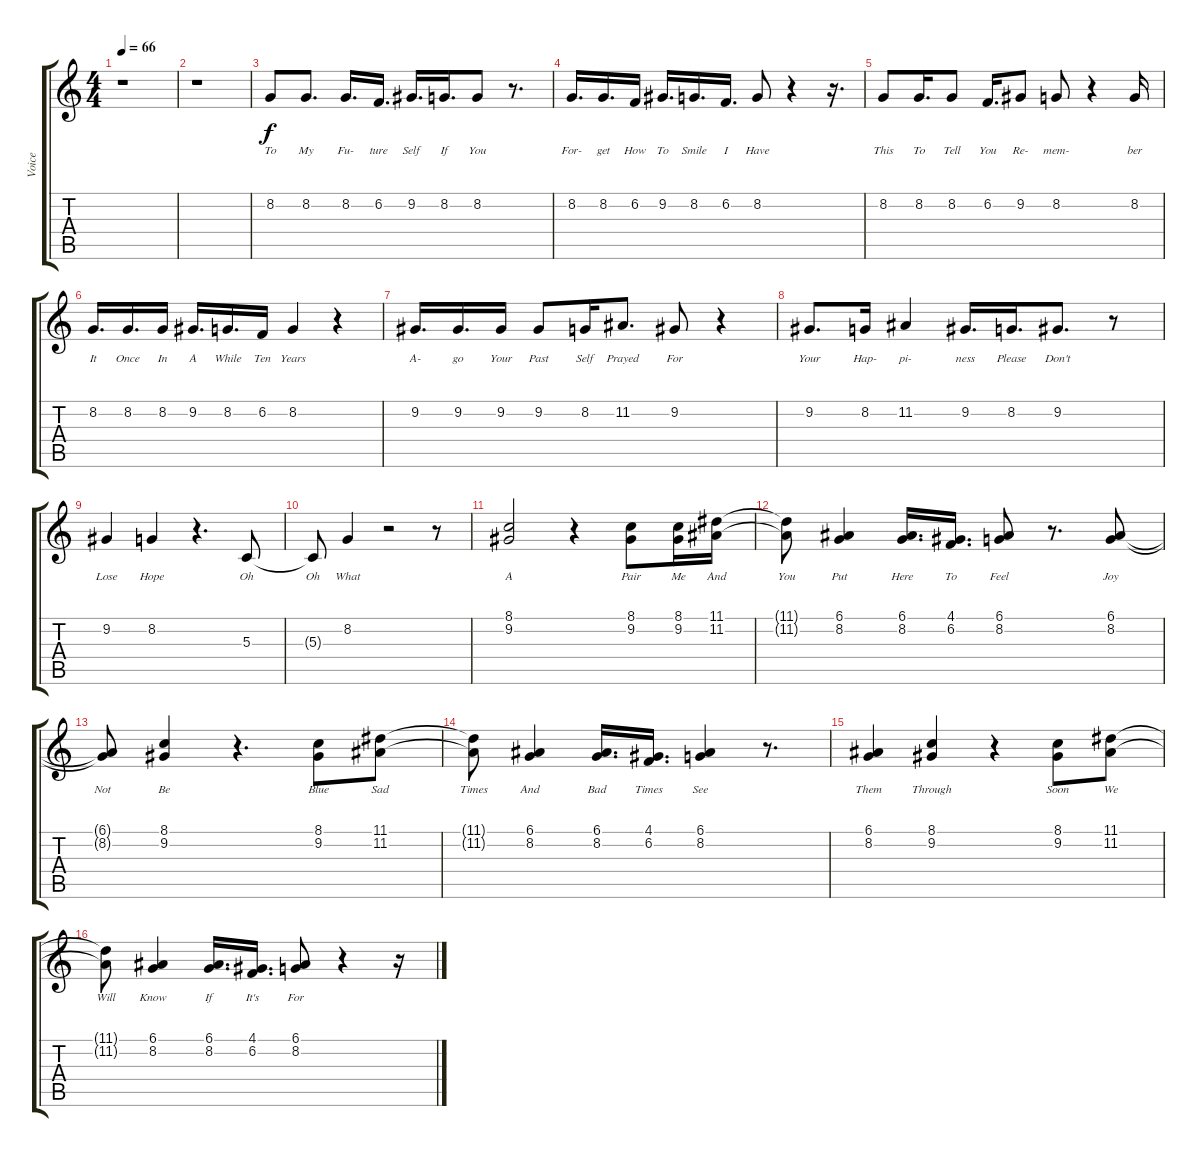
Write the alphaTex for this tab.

\track ("Voice" "Voice") {instrument clarinet}
\staff {score tabs}
\tuning (E4 B3 G3 D3 A2 E2) {hide}
\ts (4 4)
\tempo 66
\clef g2
\ks c
r.1{dy f} |
r.1 |
8.2.8{lyrics (0 "To") lyrics (1 "") lyrics (2 "") lyrics (3 "") lyrics (4 "")} 8.2.8{d lyrics (0 "My") lyrics (1 "") lyrics (2 "") lyrics (3 "") lyrics (4 "")} 8.2.16{d lyrics (0 "Fu-") lyrics (1 "") lyrics (2 "") lyrics (3 "") lyrics (4 "")} 6.2.16{d lyrics (0 "ture") lyrics (1 "") lyrics (2 "") lyrics (3 "") lyrics (4 "")} 9.2.16{d lyrics (0 "Self") lyrics (1 "") lyrics (2 "") lyrics (3 "") lyrics (4 "")} 8.2.16{d lyrics (0 "If") lyrics (1 "") lyrics (2 "") lyrics (3 "") lyrics (4 "")} 8.2.8{lyrics (0 "You") lyrics (1 "") lyrics (2 "") lyrics (3 "") lyrics (4 "")} r.8{d} |
8.2.16{d lyrics (0 "For-") lyrics (1 "") lyrics (2 "") lyrics (3 "") lyrics (4 "")} 8.2.16{d lyrics (0 "get") lyrics (1 "") lyrics (2 "") lyrics (3 "") lyrics (4 "")} 6.2.16{lyrics (0 "How") lyrics (1 "") lyrics (2 "") lyrics (3 "") lyrics (4 "")} 9.2.16{d lyrics (0 "To") lyrics (1 "") lyrics (2 "") lyrics (3 "") lyrics (4 "")} 8.2.16{d lyrics (0 "Smile") lyrics (1 "") lyrics (2 "") lyrics (3 "") lyrics (4 "")} 6.2.16{d lyrics (0 "I") lyrics (1 "") lyrics (2 "") lyrics (3 "") lyrics (4 "")} 8.2.8{lyrics (0 "Have") lyrics (1 "") lyrics (2 "") lyrics (3 "") lyrics (4 "")} r.4 r.16{d} |
8.2.8{lyrics (0 "This") lyrics (1 "") lyrics (2 "") lyrics (3 "") lyrics (4 "")} 8.2.16{d lyrics (0 "To") lyrics (1 "") lyrics (2 "") lyrics (3 "") lyrics (4 "")} 8.2.8{lyrics (0 "Tell") lyrics (1 "") lyrics (2 "") lyrics (3 "") lyrics (4 "")} 6.2.16{d lyrics (0 "You") lyrics (1 "") lyrics (2 "") lyrics (3 "") lyrics (4 "")} 9.2.8{lyrics (0 "Re-") lyrics (1 "") lyrics (2 "") lyrics (3 "") lyrics (4 "")} 8.2.8{lyrics (0 "mem-") lyrics (1 "") lyrics (2 "") lyrics (3 "") lyrics (4 "")} r.4 8.2.16{lyrics (0 "ber") lyrics (1 "") lyrics (2 "") lyrics (3 "") lyrics (4 "")} |
8.2.16{d lyrics (0 "It") lyrics (1 "") lyrics (2 "") lyrics (3 "") lyrics (4 "")} 8.2.16{d lyrics (0 "Once") lyrics (1 "") lyrics (2 "") lyrics (3 "") lyrics (4 "")} 8.2.16{lyrics (0 "In") lyrics (1 "") lyrics (2 "") lyrics (3 "") lyrics (4 "")} 9.2.16{d lyrics (0 "A") lyrics (1 "") lyrics (2 "") lyrics (3 "") lyrics (4 "")} 8.2.16{d lyrics (0 "While") lyrics (1 "") lyrics (2 "") lyrics (3 "") lyrics (4 "")} 6.2.16{lyrics (0 "Ten") lyrics (1 "") lyrics (2 "") lyrics (3 "") lyrics (4 "")} 8.2.4{lyrics (0 "Years") lyrics (1 "") lyrics (2 "") lyrics (3 "") lyrics (4 "")} r.4 |
9.2.16{d lyrics (0 "A-") lyrics (1 "") lyrics (2 "") lyrics (3 "") lyrics (4 "")} 9.2.16{d lyrics (0 "go") lyrics (1 "") lyrics (2 "") lyrics (3 "") lyrics (4 "")} 9.2.16{lyrics (0 "Your") lyrics (1 "") lyrics (2 "") lyrics (3 "") lyrics (4 "")} 9.2.8{lyrics (0 "Past") lyrics (1 "") lyrics (2 "") lyrics (3 "") lyrics (4 "")} 8.2.16{lyrics (0 "Self") lyrics (1 "") lyrics (2 "") lyrics (3 "") lyrics (4 "")} 11.2.8{d lyrics (0 "Prayed") lyrics (1 "") lyrics (2 "") lyrics (3 "") lyrics (4 "")} 9.2.8{lyrics (0 "For") lyrics (1 "") lyrics (2 "") lyrics (3 "") lyrics (4 "")} r.4 |
9.2.8{d lyrics (0 "Your") lyrics (1 "") lyrics (2 "") lyrics (3 "") lyrics (4 "")} 8.2.16{lyrics (0 "Hap-") lyrics (1 "") lyrics (2 "") lyrics (3 "") lyrics (4 "")} 11.2.4{lyrics (0 "pi-") lyrics (1 "") lyrics (2 "") lyrics (3 "") lyrics (4 "")} 9.2.16{d lyrics (0 "ness") lyrics (1 "") lyrics (2 "") lyrics (3 "") lyrics (4 "")} 8.2.16{d lyrics (0 "Please") lyrics (1 "") lyrics (2 "") lyrics (3 "") lyrics (4 "")} 9.2.8{d lyrics (0 "Don't") lyrics (1 "") lyrics (2 "") lyrics (3 "") lyrics (4 "")} r.8 |
9.2.4{lyrics (0 "Lose") lyrics (1 "") lyrics (2 "") lyrics (3 "") lyrics (4 "")} 8.2.4{lyrics (0 "Hope") lyrics (1 "") lyrics (2 "") lyrics (3 "") lyrics (4 "")} r.4{d} 5.3.8{lyrics (0 "Oh") lyrics (1 "") lyrics (2 "") lyrics (3 "") lyrics (4 "")} |
5.3{t}.8{lyrics (0 "Oh") lyrics (1 "") lyrics (2 "") lyrics (3 "") lyrics (4 "")} 8.2.4{lyrics (0 "What") lyrics (1 "") lyrics (2 "") lyrics (3 "") lyrics (4 "")} r.2 r.8 |
(8.1 9.2).2{lyrics (0 "A") lyrics (1 "") lyrics (2 "") lyrics (3 "") lyrics (4 "")} r.4 (8.1 9.2).8{lyrics (0 "Pair") lyrics (1 "") lyrics (2 "") lyrics (3 "") lyrics (4 "")} (8.1 9.2).16{lyrics (0 "Me") lyrics (1 "") lyrics (2 "") lyrics (3 "") lyrics (4 "")} (11.1 11.2).16{lyrics (0 "And") lyrics (1 "") lyrics (2 "") lyrics (3 "") lyrics (4 "")} |
(11.1{t} 11.2{t}).8{lyrics (0 "You") lyrics (1 "") lyrics (2 "") lyrics (3 "") lyrics (4 "")} (6.1 8.2).4{lyrics (0 "Put") lyrics (1 "") lyrics (2 "") lyrics (3 "") lyrics (4 "")} (6.1 8.2).16{d lyrics (0 "Here") lyrics (1 "") lyrics (2 "") lyrics (3 "") lyrics (4 "")} (4.1 6.2).16{d lyrics (0 "To") lyrics (1 "") lyrics (2 "") lyrics (3 "") lyrics (4 "")} (6.1 8.2).8{lyrics (0 "Feel") lyrics (1 "") lyrics (2 "") lyrics (3 "") lyrics (4 "")} r.8{d} (6.1 8.2).8{lyrics (0 "Joy") lyrics (1 "") lyrics (2 "") lyrics (3 "") lyrics (4 "")} |
(6.1{t} 8.2{t}).8{lyrics (0 "Not") lyrics (1 "") lyrics (2 "") lyrics (3 "") lyrics (4 "")} (8.1 9.2).4{lyrics (0 "Be") lyrics (1 "") lyrics (2 "") lyrics (3 "") lyrics (4 "")} r.4{d} (8.1 9.2).8{lyrics (0 "Blue") lyrics (1 "") lyrics (2 "") lyrics (3 "") lyrics (4 "")} (11.1 11.2).8{lyrics (0 "Sad") lyrics (1 "") lyrics (2 "") lyrics (3 "") lyrics (4 "")} |
(11.1{t} 11.2{t}).8{lyrics (0 "Times") lyrics (1 "") lyrics (2 "") lyrics (3 "") lyrics (4 "")} (6.1 8.2).4{lyrics (0 "And") lyrics (1 "") lyrics (2 "") lyrics (3 "") lyrics (4 "")} (6.1 8.2).16{d lyrics (0 "Bad") lyrics (1 "") lyrics (2 "") lyrics (3 "") lyrics (4 "")} (4.1 6.2).16{d lyrics (0 "Times") lyrics (1 "") lyrics (2 "") lyrics (3 "") lyrics (4 "")} (6.1 8.2).4{lyrics (0 "See") lyrics (1 "") lyrics (2 "") lyrics (3 "") lyrics (4 "")} r.8{d} |
(6.1 8.2).4{lyrics (0 "Them") lyrics (1 "") lyrics (2 "") lyrics (3 "") lyrics (4 "")} (8.1 9.2).4{lyrics (0 "Through") lyrics (1 "") lyrics (2 "") lyrics (3 "") lyrics (4 "")} r.4 (8.1 9.2).8{lyrics (0 "Soon") lyrics (1 "") lyrics (2 "") lyrics (3 "") lyrics (4 "")} (11.1 11.2).8{lyrics (0 "We") lyrics (1 "") lyrics (2 "") lyrics (3 "") lyrics (4 "")} |
(11.1{t} 11.2{t}).8{lyrics (0 "Will") lyrics (1 "") lyrics (2 "") lyrics (3 "") lyrics (4 "")} (6.1 8.2).4{lyrics (0 "Know") lyrics (1 "") lyrics (2 "") lyrics (3 "") lyrics (4 "")} (6.1 8.2).16{d lyrics (0 "If") lyrics (1 "") lyrics (2 "") lyrics (3 "") lyrics (4 "")} (4.1 6.2).16{d lyrics (0 "It's") lyrics (1 "") lyrics (2 "") lyrics (3 "") lyrics (4 "")} (6.1 8.2).8{lyrics (0 "For") lyrics (1 "") lyrics (2 "") lyrics (3 "") lyrics (4 "")} r.4 r.16
